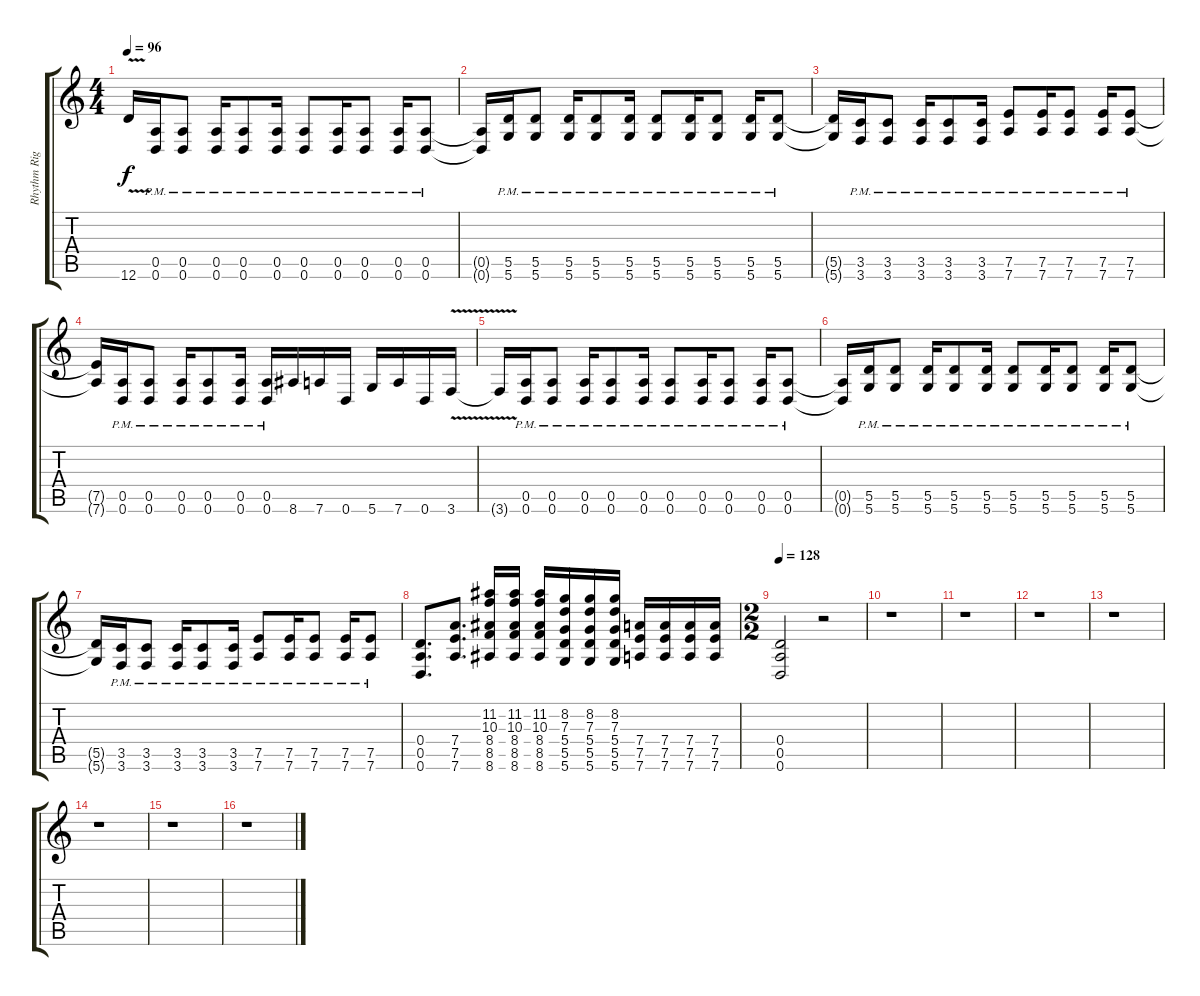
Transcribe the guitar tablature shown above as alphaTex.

\track ("Rhythm Right" "Rhythm Rig") {instrument overdrivenguitar}
\staff {score tabs}
\tuning (E4 B3 G3 D3 A2 D2) {hide}
\ts (4 4)
\tempo 96
\clef g2
\ks c
12.6{v t}.16{dy f} (0.5{pm} 0.6).16 (0.5{pm} 0.6).8 (0.5{pm} 0.6).16 (0.5{pm} 0.6).8 (0.5{pm} 0.6).16 (0.5{pm} 0.6).8 (0.5{pm} 0.6).16 (0.5{pm} 0.6).8 (0.5{pm} 0.6).16 (0.5{pm} 0.6).8 |
(0.5{t} 0.6{t}).16 (5.5{pm} 5.6).16 (5.5{pm} 5.6).8 (5.5{pm} 5.6).16 (5.5{pm} 5.6).8 (5.5{pm} 5.6).16 (5.5{pm} 5.6).8 (5.5{pm} 5.6).16 (5.5{pm} 5.6).8 (5.5{pm} 5.6).16 (5.5{pm} 5.6).8 |
(5.5{t} 5.6{t}).16 (3.5{pm} 3.6).16 (3.5{pm} 3.6).8 (3.5{pm} 3.6).16 (3.5{pm} 3.6).8 (3.5{pm} 3.6).16 (7.5{pm} 7.6).8 (7.5{pm} 7.6).16 (7.5{pm} 7.6).8 (7.5{pm} 7.6).16 (7.5{pm} 7.6).8 |
(7.5{t} 7.6{t}).16 (0.5{pm} 0.6).16 (0.5{pm} 0.6).8 (0.5{pm} 0.6).16 (0.5{pm} 0.6).8 (0.5{pm} 0.6).16 (0.5{pm} 0.6).16 8.6.16 7.6.16 0.6.16 5.6.16 7.6.16 0.6.16 3.6{v}.16 |
3.6{v t}.16 (0.5{pm} 0.6).16 (0.5{pm} 0.6).8 (0.5{pm} 0.6).16 (0.5{pm} 0.6).8 (0.5{pm} 0.6).16 (0.5{pm} 0.6).8 (0.5{pm} 0.6).16 (0.5{pm} 0.6).8 (0.5{pm} 0.6).16 (0.5{pm} 0.6).8 |
(0.5{t} 0.6{t}).16 (5.5{pm} 5.6).16 (5.5{pm} 5.6).8 (5.5{pm} 5.6).16 (5.5{pm} 5.6).8 (5.5{pm} 5.6).16 (5.5{pm} 5.6).8 (5.5{pm} 5.6).16 (5.5{pm} 5.6).8 (5.5{pm} 5.6).16 (5.5{pm} 5.6).8 |
(5.5{t} 5.6{t}).16 (3.5{pm} 3.6).16 (3.5{pm} 3.6).8 (3.5{pm} 3.6).16 (3.5{pm} 3.6).8 (3.5{pm} 3.6).16 (7.5{pm} 7.6).8 (7.5{pm} 7.6).16 (7.5{pm} 7.6).8 (7.5{pm} 7.6).16 (7.5{pm} 7.6).8 |
(0.4 0.5 0.6).8{d} (7.4 7.5 7.6).8{d} (11.2 10.3 8.4 8.5 8.6).16 (11.2 10.3 8.4 8.5 8.6).16 (11.2 10.3 8.4 8.5 8.6).16 (8.2 7.3 5.4 5.5 5.6).16 (8.2 7.3 5.4 5.5 5.6).16 (8.2 7.3 5.4 5.5 5.6).16 (7.4 7.5 7.6).16 (7.4 7.5 7.6).16 (7.4 7.5 7.6).16 (7.4 7.5 7.6).16 |
\ts (2 2)
\tempo 128
(0.4 0.5 0.6).2 r.2 |
r.1 |
r.1 |
r.1 |
r.1 |
r.1 |
r.1 |
r.1
